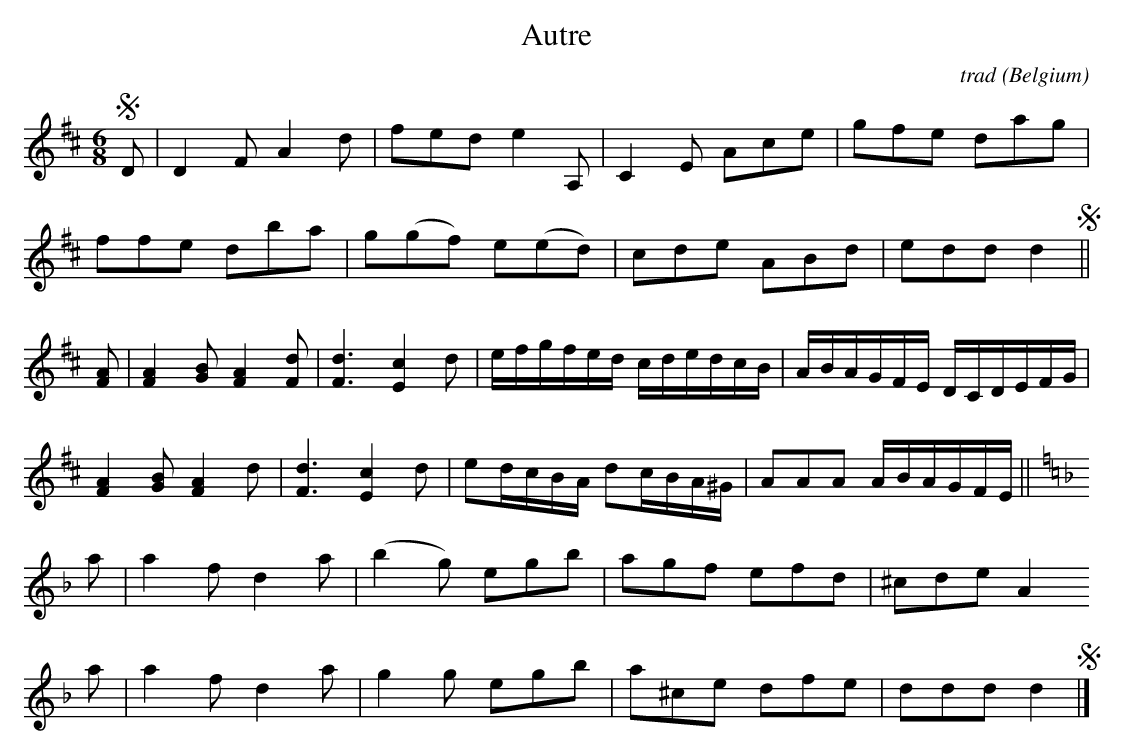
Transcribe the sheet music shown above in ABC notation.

X:1
T:Autre
C:trad
O:Belgium
M:6/8
L:1/16
K:Dmaj
!segno!D2|D4F2 A4d2|f2e2d2 e4A,2|C4E2 A2c2e2|g2f2e2 d2a2g2|
f2f2e2 d2b2a2|g2(g2f2) e2(e2d2)|c2d2e2 A2B2d2|e2d2d2 d4!segno!||
[FA]2|[FA]4[GB]2 [FA]4[Fd]2|[Fd]6 [Ec]4d2|efgfed cdedcB|ABAGFE DCDEFG|
[FA]4[GB]2 [FA]4d2|[Fd]6 [Ec]4d2|e2dcBA d2cBA^G|A2A2A2 ABAGFE||
K:Dmin
a2|a4f2 d4a2|(b4g2) e2g2b2|a2g2f2 e2f2d2|^c2d2e2 A4
a2|a4f2 d4a2|g4g2 e2g2b2|a2^c2e2 d2f2e2|d2d2d2 d4!segno!|]
